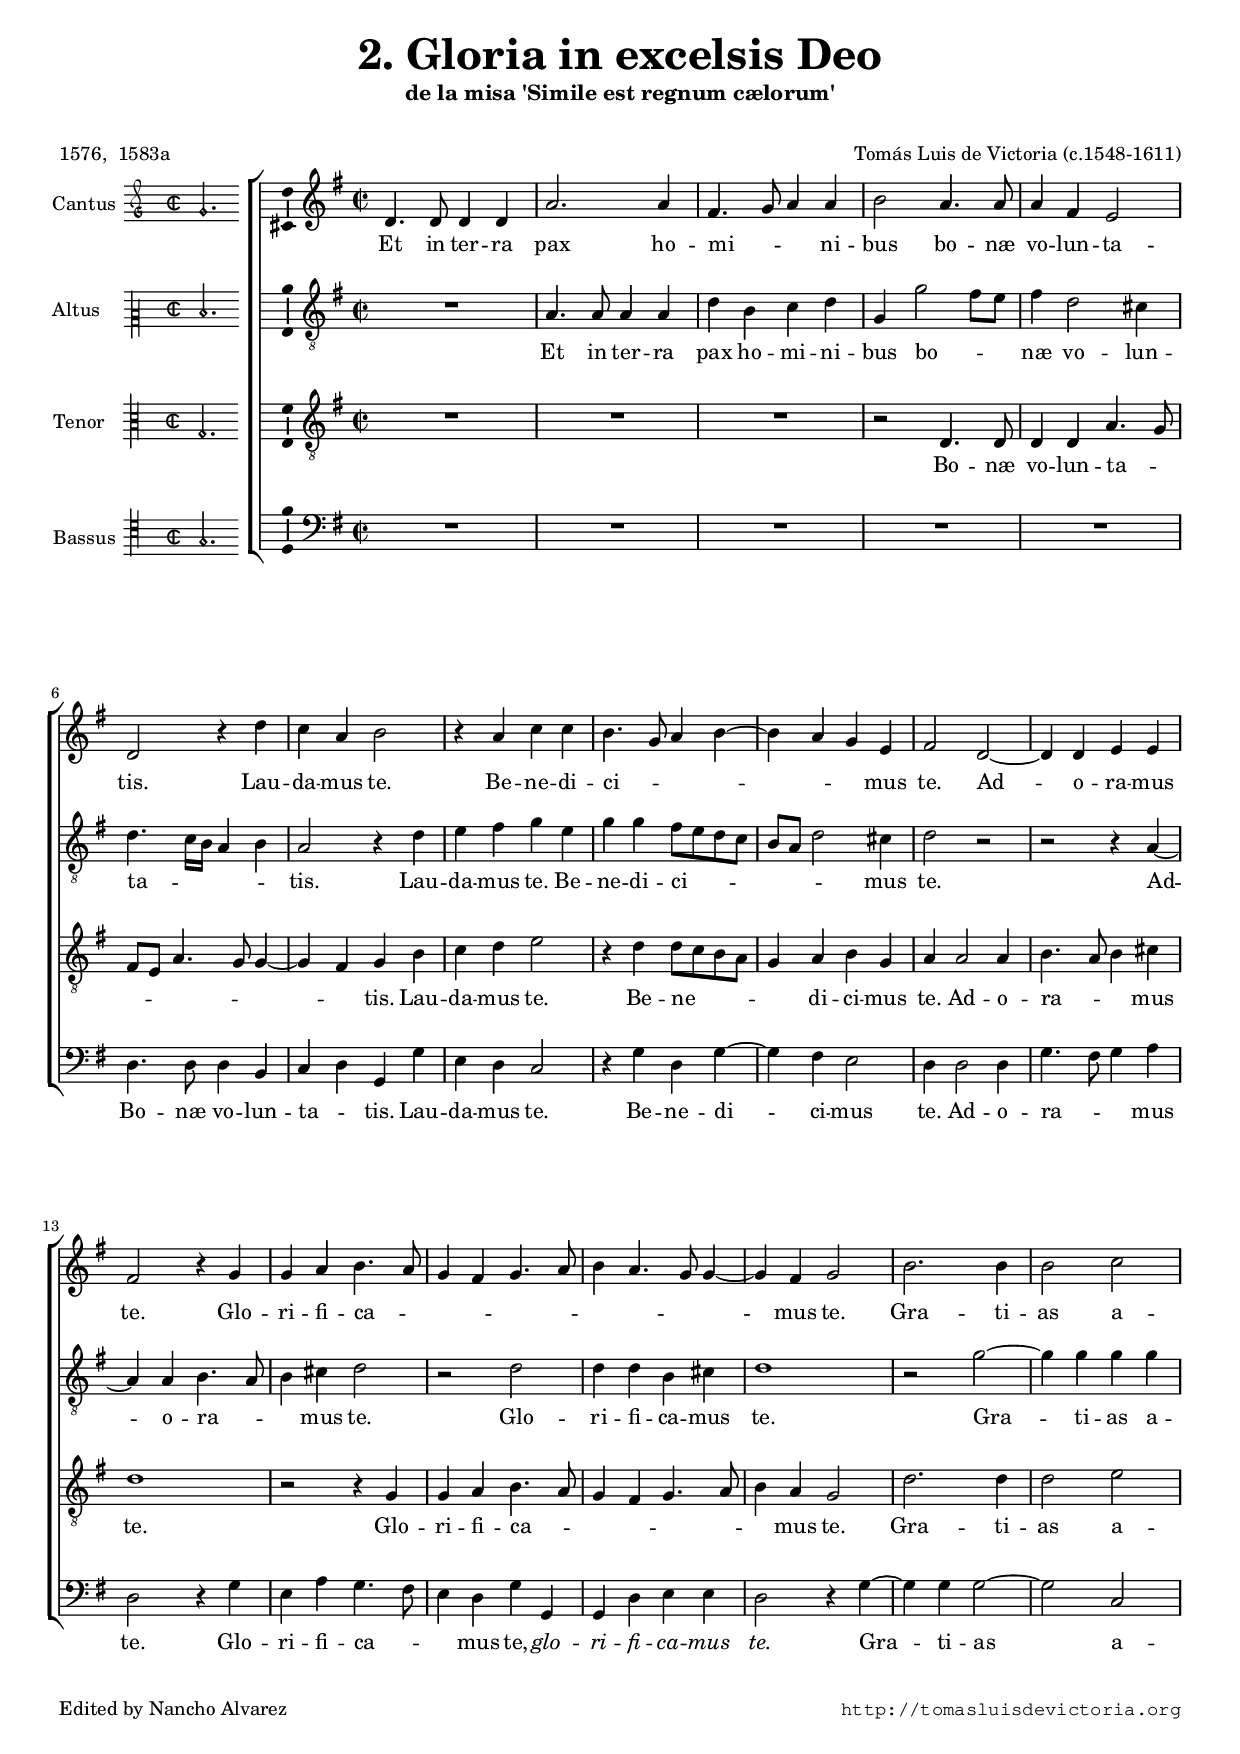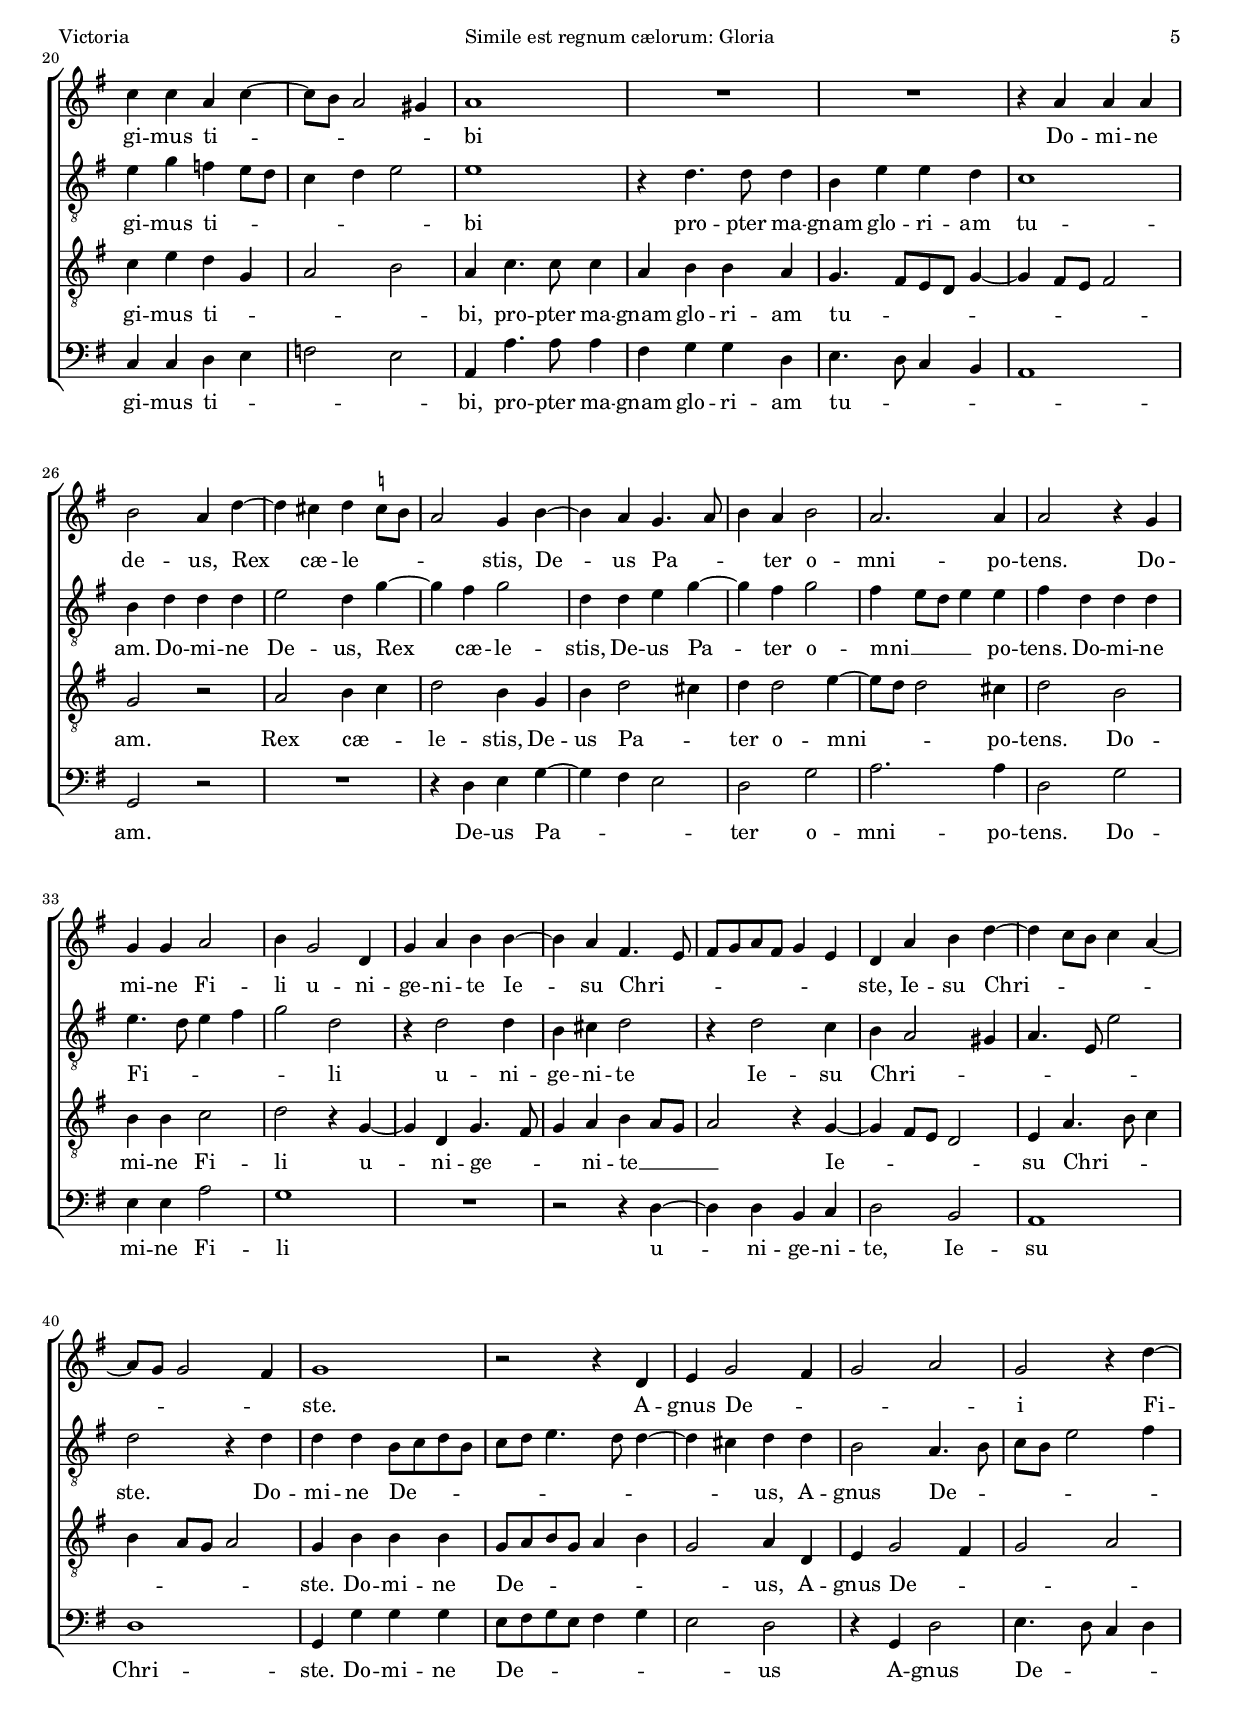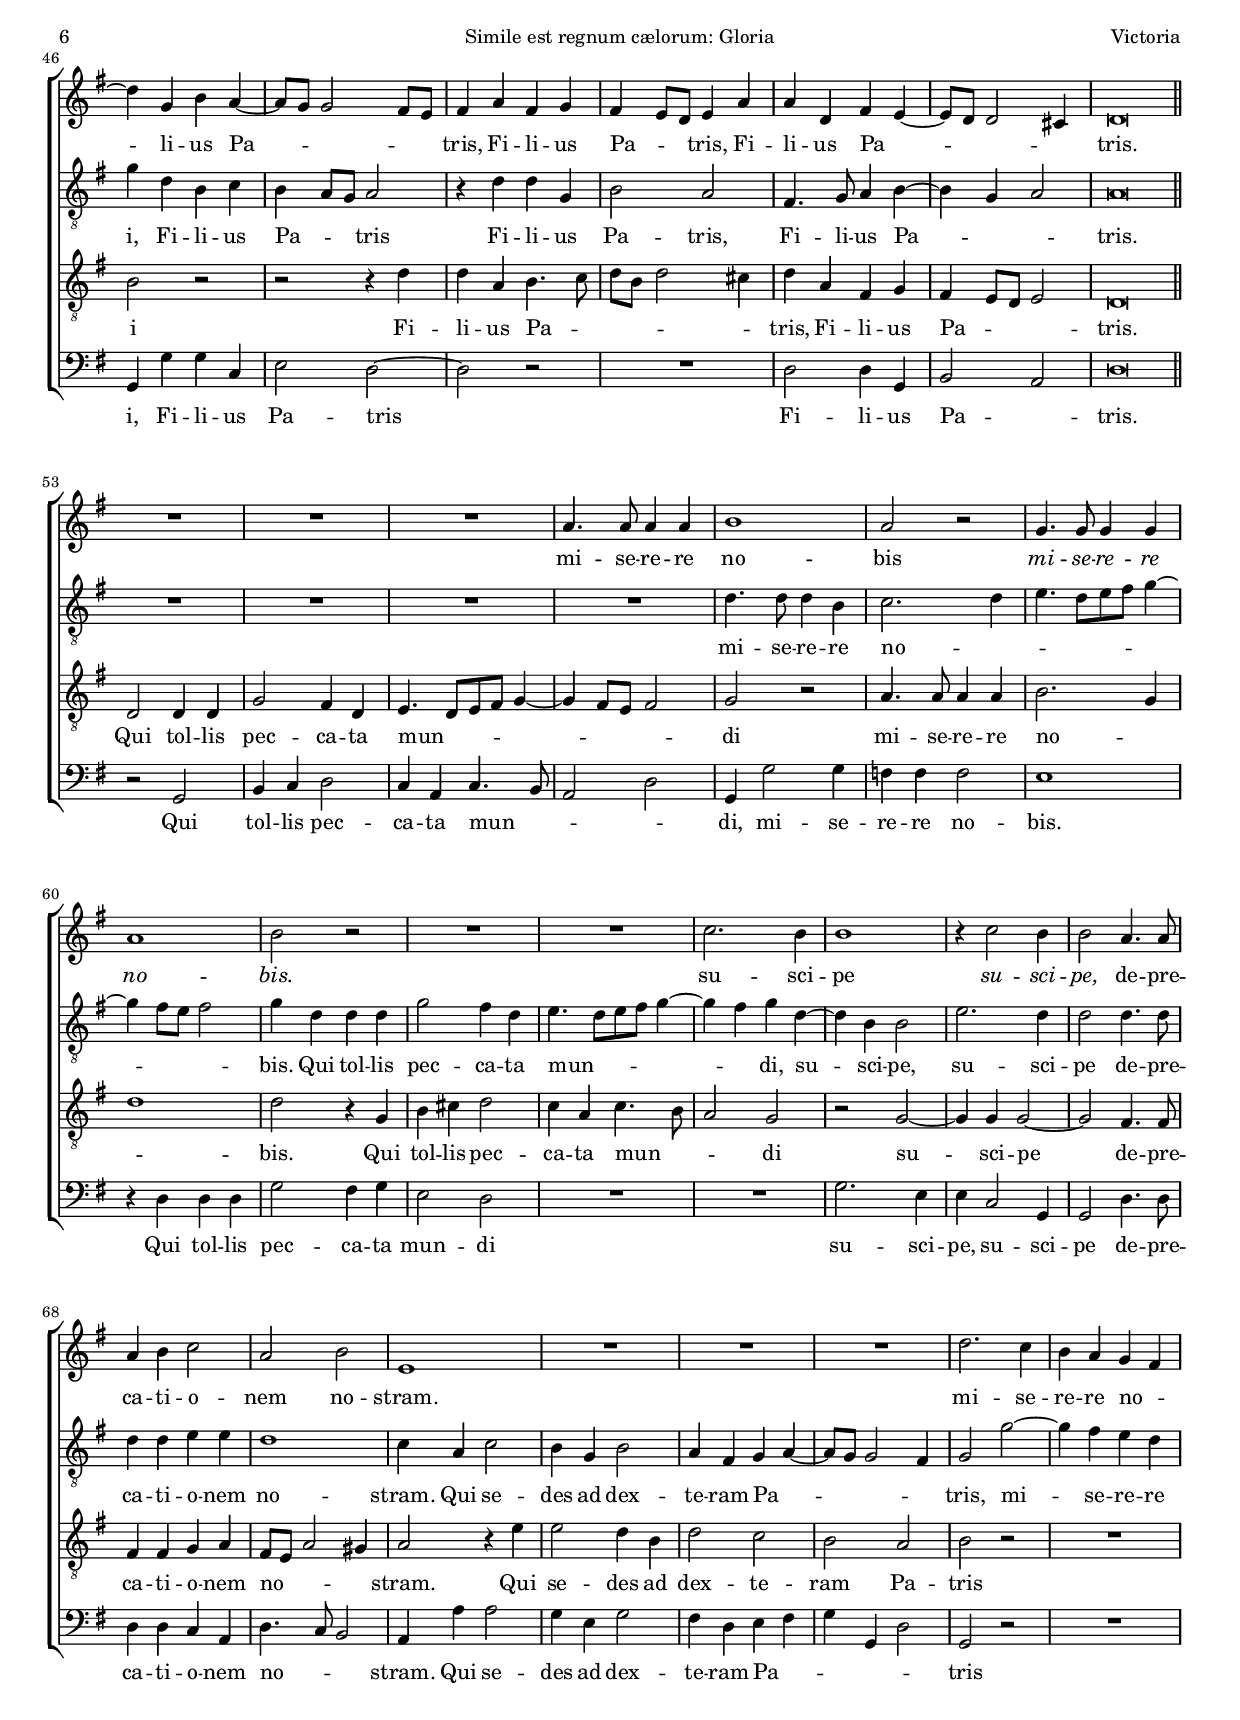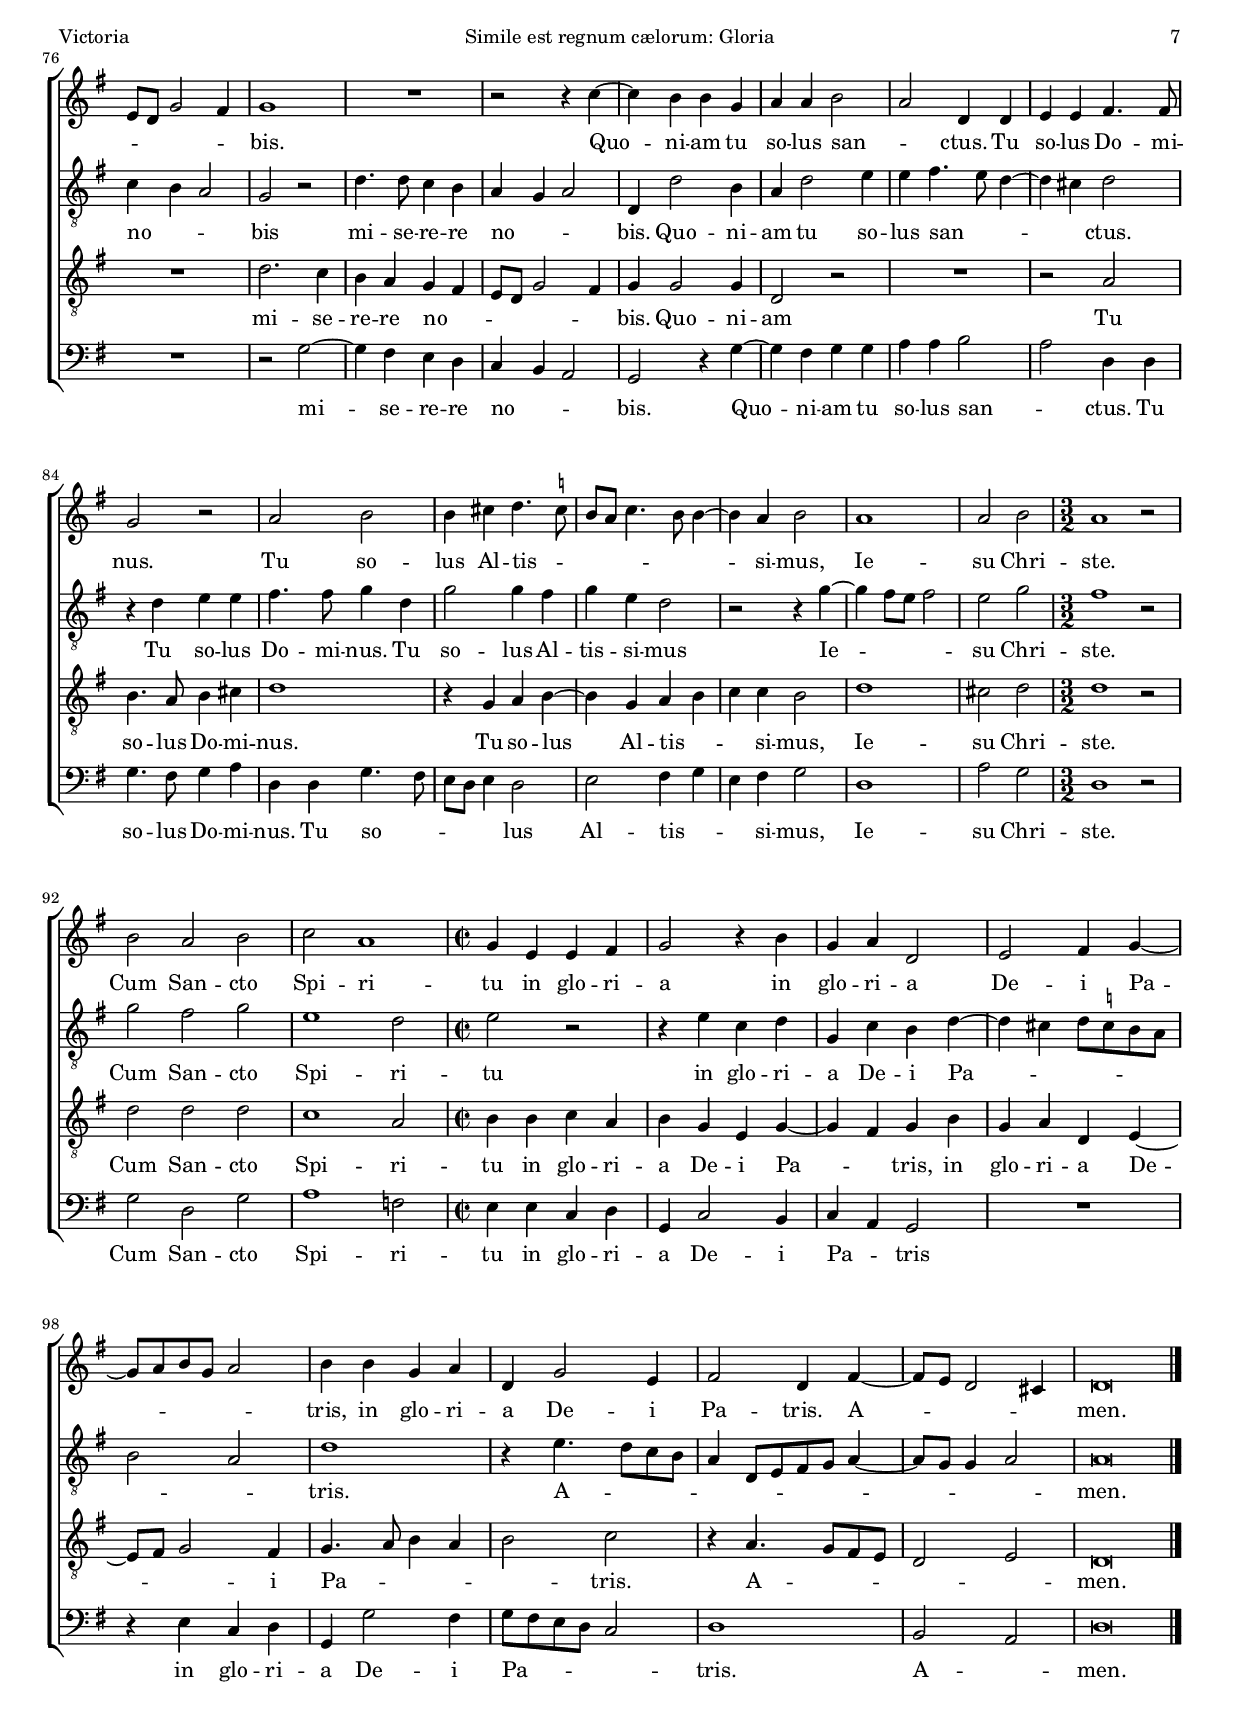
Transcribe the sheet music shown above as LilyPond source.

\version "2.18.0"

#(set-default-paper-size "a4")
#(set-global-staff-size 16.6)
#(ly:set-option 'point-and-click #f)
%mobile -s15.5 -i3.1

ss=\once \set suggestAccidentals = ##t
cresc=\markup{\italic "cresc."}
dim=\markup{\italic "dim."}
rit=\markup{\italic "rit."}
italicas=\override LyricText.font-shape = #'italic
rectas=\override LyricText.font-shape = #'upright
incipitwidth=20

htitle="Simile est regnum cælorum: Gloria"
hcomposer="Victoria"

\header {
	title=\markup{\larger \larger \larger "2. Gloria in excelsis Deo" }
	subtitle="de la misa 'Simile est regnum cælorum'"
	subsubtitle="  "
	composer="Tomás Luis de Victoria (c.1548-1611)"
        pdfauthor=\composer
	poet="1576,  1583a"
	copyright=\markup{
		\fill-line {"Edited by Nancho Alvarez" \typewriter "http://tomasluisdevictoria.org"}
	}
	%tagline=""
}

global={\key c \major \time 2/2 \skip 1*52 \bar "||" \break
		\skip 1*38 \time 3/2 \skip 2*3 \break \skip 2*6  \time 2/2
		\skip 1*10 \bar "|."
}

cantus={
	g'4. g'8 g'4 g' |
	d''2. d''4 |
	b'4. c''8 d''4 d'' |
	e''2 d''4. d''8 |
%5
	d''4 b' a'2 |
	g' r4 g'' |
	f'' d'' e''2 |
	r4 d'' f'' f'' |
	e''4. c''8 d''4 e'' ~ |
%10
	e'' d'' c'' a' |
	b'2 g' ~ |
	g'4 g' a' a' |
	b'2 r4 c'' |
	c'' d'' e''4. d''8 |
%15
	c''4 b' c''4. d''8 |
	e''4 d''4. c''8 c''4 ~ |
	c'' b' c''2 |
	e''2. e''4 |
	e''2 f'' |
%20
	f''4 f'' d'' f'' ~ |
	f''8 e'' d''2 cis''4 |
	d''1 |
	R1*4/4 |
	R1*4/4 |
%25
	r4 d'' d'' d'' |
	e''2 d''4 g'' ~ |
	g'' fis'' g'' \ss f''8 e'' |
	d''2 c''4 e'' ~ |
	e'' d'' c''4. d''8 |
%30
	e''4 d'' e''2 |
	d''2. d''4 |
	d''2 r4 c'' |
	c'' c'' d''2 |
	e''4 c''2 g'4 |
%35
	c'' d'' e'' e'' ~ |
	e'' d'' b'4. a'8 |
	b' c'' d'' b' c''4 a' |
	g' d'' e'' g'' ~ |
	g'' f''8 e'' f''4 d'' ~ |
%40
	d''8 c'' c''2 b'4 |
	c''1 |
	r2 r4 g' |
	a' c''2 b'4 |
	c''2 d'' |
%45
	c'' r4 g'' ~ |
	g'' c'' e'' d'' ~ |
	d''8 c'' c''2 b'8 a' |
	b'4 d'' b' c'' |
	b' a'8 g' a'4 d'' |
%50
	d'' g' b' a' ~ |
	a'8 g' g'2 fis'4 |
	g'\breve*1/2
	R1*4/4 |
	R1*4/4 |
%55
	R1*4/4 |
	d''4. d''8 d''4 d'' |
	e''1 |
	d''2 r |
	c''4. c''8 c''4 c'' |
%60
	d''1 |
	e''2 r |
	R1*4/4 |
	R1*4/4 |
	f''2. e''4 |
%65
	e''1 |
	r4 f''2 e''4 |
	e''2 d''4. d''8 |
	d''4 e'' f''2 |
	d'' e'' |
%70
	a'1 |
	R1*4/4 |
	R1*4/4 |
	R1*4/4 |
	g''2. f''4 |
%75
	e'' d'' c'' b' |
	a'8 g' c''2 b'4 |
	c''1 |
	R1*4/4 |
	r2 r4 f'' ~ |
%80
	f'' e'' e'' c'' |
	d'' d'' e''2 |
	d'' g'4 g' |
	a' a' b'4. b'8 |
	c''2 r |
%85
	d'' e'' |
	e''4 fis'' g''4. \ss f''8 |
	e'' d'' f''4. e''8 e''4 ~ |
	e'' d'' e''2 |
	d''1 |
%90
	d''2 e'' |
	d''1 r2 |
	e'' d'' e'' |
	f'' d''1 |
	c''4 a' a' b' |
%95
	c''2 r4 e'' |
	c'' d'' g'2 |
	a' b'4 c'' ~ |
	c''8 d'' e'' c'' d''2 |
	e''4 e'' c'' d'' |
%100
	g' c''2 a'4 |
	b'2 g'4 b' ~ |
	b'8 a' g'2 fis'4 |
	g'\breve*1/2
}

altus={
	R1*4/4 |
	d'4. d'8 d'4 d' |
	g' e' f' g' |
	c' c''2 b'8 a' |
%5
	b'4 g'2 fis'4 |
	g'4. f'16 e' d'4 e' |
	d'2 r4 g' |
	a' b' c'' a' |
	c'' c'' b'8 a' g' f' |
%10
	e' d' g'2 fis'4 |
	g'2 r |
	r r4 d' ~ |
	d' d' e'4. d'8 |
	e'4 fis' g'2 |
%15
	r g' |
	g'4 g' e' fis' |
	g'1 |
	r2 c'' ~ |
	c''4 c'' c'' c'' |
%20
	a' c'' bes' a'8 g' |
	f'4 g' a'2 |
	a'1 |
	r4 g'4. g'8 g'4 |
	e' a' a' g' |
%25
	f'1 |
	e'4 g' g' g' |
	a'2 g'4 c'' ~ |
	c'' b' c''2 |
	g'4 g' a' c'' ~ |
%30
	c'' b' c''2 |
	b'4 a'8 g' a'4 a' |
	b' g' g' g' |
	a'4. g'8 a'4 b' |
	c''2 g' |
%35
	r4 g'2 g'4 |
	e' fis' g'2 |
	r4 g'2 f'4 |
	e' d'2 cis'4 |
	d'4. a8 a'2 |
%40
	g' r4 g' |
	g' g' e'8 f' g' e' |
	f' g' a'4. g'8 g'4 ~ |
	g' fis' g' g' |
	e'2 d'4. e'8 |
%45
	f' e' a'2 b'4 |
	c'' g' e' f' |
	e' d'8 c' d'2 |
	r4 g' g' c' |
	e'2 d' |
%50
	b4. c'8 d'4 e' ~ |
	e' c' d'2 |
	d'\breve*1/2
	R1*4/4 |
	R1*4/4 |
%55
	R1*4/4 |
	R1*4/4 |
	g'4. g'8 g'4 e' |
	f'2. g'4 |
	a'4.  g'8[ a' b'] c''4 ~ |
%60
	c'' b'8 a' b'2 |
	c''4 g' g' g' |
	c''2 b'4 g' |
	a'4.  g'8[ a' b'] c''4 ~ |
	c'' b' c'' g' ~ |
%65
	g' e' e'2 |
	a'2. g'4 |
	g'2 g'4. g'8 |
	g'4 g' a' a' |
	g'1 |
%70
	f'4 d' f'2 |
	e'4 c' e'2 |
	d'4 b c' d' ~ |
	d'8 c' c'2 b4 |
	c'2 c'' ~ |
%75
	c''4 b' a' g' |
	f' e' d'2 |
	c' r |
	g'4. g'8 f'4 e' |
	d' c' d'2 |
%80
	g4 g'2 e'4 |
	d' g'2 a'4 |
	a' b'4. a'8 g'4 ~ |
	g' fis' g'2 |
	r4 g' a' a' |
%85
	b'4. b'8 c''4 g' |
	c''2 c''4 b' |
	c'' a' g'2 |
	r r4 c'' ~ |
	c'' b'8 a' b'2 |
%90
	a' c'' |
	b'1 r2 |
	c'' b' c'' |
	a'1 g'2 |
	a' r |
%95
	r4 a' f' g' |
	c' f' e' g' ~ |
	g' fis' g'8 \ss f' e' d' |
	e'2 d' |
	g'1 |
%100
	r4 a'4. g'8 f' e' |
	d'4  g8[ a b c'] d'4 ~ |
	d'8 c' c'4 d'2 |
	d'\breve*1/2
}

tenor={
	R1*4/4 |
	R1*4/4 |
	R1*4/4 |
	r2 g4. g8 |
%5
	g4 g d'4. c'8 |
	b a d'4. c'8 c'4 ~ |
	c' b c' e' |
	f' g' a'2 |
	r4 g' g'8 f' e' d' |
%10
	c'4 d' e' c' |
	d' d'2 d'4 |
	e'4. d'8 e'4 fis' |
	g'1 |
	r2 r4 c' |
%15
	c' d' e'4. d'8 |
	c'4 b c'4. d'8 |
	e'4 d' c'2 |
	g'2. g'4 |
	g'2 a' |
%20
	f'4 a' g' c' |
	d'2 e' |
	d'4 f'4. f'8 f'4 |
	d' e' e' d' |
	c'4.  b8[ a g] c'4 ~ |
%25
	c' b8 a b2 |
	c' r |
	d' e'4 f' |
	g'2 e'4 c' |
	e' g'2 fis'4 |
%30
	g' g'2 a'4 ~ |
	a'8 g' g'2 fis'4 |
	g'2 e' |
	e'4 e' f'2 |
	g' r4 c' ~ |
%35
	c' g c'4. b8 |
	c'4 d' e' d'8 c' |
	d'2 r4 c' ~ |
	c' b8 a g2 |
	a4 d'4. e'8 f'4 |
%40
	e' d'8 c' d'2 |
	c'4 e' e' e' |
	c'8 d' e' c' d'4 e' |
	c'2 d'4 g |
	a c'2 b4 |
%45
	c'2 d' |
	e' r |
	r r4 g' |
	g' d' e'4. f'8 |
	g' e' g'2 fis'4 |
%50
	g' d' b c' |
	b a8 g a2 |
	g\breve*1/2
	g2 g4 g |
	c'2 b4 g |
%55
	a4.  g8[ a b] c'4 ~ |
	c' b8 a b2 |
	c' r |
	d'4. d'8 d'4 d' |
	e'2. c'4 |
%60
	g'1 |
	g'2 r4 c' |
	e' fis' g'2 |
	f'4 d' f'4. e'8 |
	d'2 c' |
%65
	r c' ~ |
	c'4 c' c'2 ~ |
	c' b4. b8 |
	b4 b c' d' |
	b8 a d'2 cis'4 |
%70
	d'2 r4 a' |
	a'2 g'4 e' |
	g'2 f' |
	e' d' |
	e' r |
%75
	R1*4/4 |
	R1*4/4 |
	g'2. f'4 |
	e' d' c' b |
	a8 g c'2 b4 |
%80
	c' c'2 c'4 |
	g2 r |
	R1*4/4 |
	r2 d' |
	e'4. d'8 e'4 fis' |
%85
	g'1 |
	r4 c' d' e' ~ |
	e' c' d' e' |
	f' f' e'2 |
	g'1 |
%90
	fis'2 g' |
	g'1 r2 |
	g' g' g' |
	f'1 d'2 |
	e'4 e' f' d' |
%95
	e' c' a c' ~ |
	c' b c' e' |
	c' d' g a ~ |
	a8 b c'2 b4 |
	c'4. d'8 e'4 d' |
%100
	e'2 f' |
	r4 d'4. c'8 b a |
	g2 a |
	g\breve*1/2
}

bassus={
	R1*4/4 |
	R1*4/4 |
	R1*4/4 |
	R1*4/4 |
%5
	R1*4/4 |
	g4. g8 g4 e |
	f g c c' |
	a g f2 |
	r4 c' g c' ~ |
%10
	c' b a2 |
	g4 g2 g4 |
	c'4. b8 c'4 d' |
	g2 r4 c' |
	a d' c'4. b8 |
%15
	a4 g c' c |
	c g a a |
	g2 r4 c' ~ |
	c' c' c'2 ~ |
	c' f |
%20
	f4 f g a |
	bes2 a |
	d4 d'4. d'8 d'4 |
	b c' c' g |
	a4. g8 f4 e |
%25
	d1 |
	c2 r |
	R1*4/4 |
	r4 g a c' ~ |
	c' b a2 |
%30
	g c' |
	d'2. d'4 |
	g2 c' |
	a4 a d'2 |
	c'1 |
%35
	R1*4/4 |
	r2 r4 g ~ |
	g g e f |
	g2 e |
	d1 |
%40
	g |
	c4 c' c' c' |
	a8 b c' a b4 c' |
	a2 g |
	r4 c g2 |
%45
	a4. g8 f4 g |
	c c' c' f |
	a2 g ~ |
	g r |
	R1*4/4 |
%50
	g2 g4 c |
	e2 d |
	g\breve*1/2
	r2 c |
	e4 f g2 |
%55
	f4 d f4. e8 |
	d2 g |
	c4 c'2 c'4 |
	bes bes bes2 |
	a1 |
%60
	r4 g g g |
	c'2 b4 c' |
	a2 g |
	R1*4/4 |
	R1*4/4 |
%65
	c'2. a4 |
	a f2 c4 |
	c2 g4. g8 |
	g4 g f d |
	g4. f8 e2 |
%70
	d4 d' d'2 |
	c'4 a c'2 |
	b4 g a b |
	c' c g2 |
	c r |
%75
	R1*4/4 |
	R1*4/4 |
	r2 c' ~ |
	c'4 b a g |
	f e d2 |
%80
	c r4 c' ~ |
	c' b c' c' |
	d' d' e'2 |
	d' g4 g |
	c'4. b8 c'4 d' |
%85
	g g c'4. b8 |
	a g a4 g2 |
	a b4 c' |
	a b c'2 |
	g1 |
%90
	d'2 c' |
	g1 r2 |
	c' g c' |
	d'1 bes2 |
	a4 a f g |
%95
	c f2 e4 |
	f d c2 |
	R1*4/4 |
	r4 a f g |
	c c'2 b4 |
%100
	c'8 b a g f2 |
	g1 |
	e2 d |
	g\breve*1/2
}

textocantus=\lyricmode{
Et in ter -- ra pax ho -- mi -- _ _ ni -- bus bo -- næ vo -- lun -- ta -- tis.
Lau -- da -- mus te.
Be -- ne -- di -- ci -- _ _ _ _ _ _ mus te.
Ad -- _ o -- ra -- mus te.
Glo -- ri -- fi -- ca -- _ _ _ _ _ _ _ _ _ _ mus te.
Gra -- ti -- as a -- gi -- mus ti -- _ _ _ _ _ bi
Do -- mi -- ne de -- us,
Rex _ cæ -- le -- _ _ _ stis,
De -- _ us Pa -- _ _ ter o -- mni -- po -- tens.
Do -- mi -- ne Fi -- li u -- ni -- ge -- ni -- te Ie -- _ su Chri -- _ _ _ _ _ _ _ ste,
Ie -- su Chri -- _ _ _ _ _ _ _ _ _ ste.
A -- gnus De -- _ _ _ i
Fi -- _ li -- us Pa -- _ _ _ _ _ tris,
Fi -- li -- us Pa -- _ _ tris, Fi -- li -- us Pa -- _ _ _ _ _ tris.
mi -- se -- re -- re no -- bis
\italicas
mi -- se -- re -- re no -- bis.
\rectas
su -- sci -- pe
\italicas
su -- sci -- pe,
\rectas
de -- pre -- ca -- ti -- o -- nem no -- stram.
mi -- se -- re -- re no -- _ _ _ _ _ bis.
Quo -- _ ni -- am tu so -- lus san -- _ ctus.
Tu so -- lus Do -- mi -- nus.
Tu so -- lus Al -- tis -- _ _ _ _ _ _ _ si -- mus,
Ie -- su Chri -- ste.
Cum San -- cto Spi -- ri -- tu in glo -- ri -- a
in glo -- ri -- a De -- i Pa -- _ _ _ _ _ tris,
in glo -- ri -- a De -- i Pa -- tris.
A -- _ _ _ _ men.
}

textoaltus=\lyricmode{
Et in ter -- ra pax ho -- mi -- ni -- bus bo -- _ _ næ vo -- lun -- ta -- _ _ _ _ tis.
Lau -- da -- mus te.
Be -- ne -- di -- ci -- _ _ _ _ _ _ mus te.
Ad -- _ o -- ra -- _ _ mus te.
Glo -- ri -- fi -- ca -- mus te.
Gra -- _ ti -- as a -- gi -- mus ti -- _ _ _ _ _ bi
pro -- pter ma -- gnam glo -- ri -- am tu -- am.
Do -- mi -- ne De -- us,
Rex _ cæ -- le -- stis,
De -- us Pa -- _ ter o -- mni __ _ _ _ po -- tens.
Do -- mi -- ne Fi -- _ _ _ _ li
u -- ni -- ge -- ni -- te Ie -- su Chri -- _ _ _ _ _ ste.
Do -- mi -- ne De -- _ _ _ _ _ _ _ _ _ _ us,
A -- gnus De -- _ _ _ _ _ i,
Fi -- li -- us Pa -- _ _ tris
Fi -- li -- us Pa -- tris,
Fi -- li -- us Pa -- _ _ _ tris.
mi -- se -- re -- re no -- _ _ _ _ _ _ _ _ _ _ bis.
Qui tol -- lis pec -- ca -- ta mun -- _ _ _ _ _ _ di,
su -- _ sci -- pe,
su -- sci -- pe de -- pre -- ca -- ti -- o -- nem no -- stram.
Qui se -- des ad dex -- te -- ram Pa -- _ _ _ _ _ tris,
mi -- _ se -- re -- re no -- _ _ bis
mi -- se -- re -- re no -- _ _ bis.
Quo -- ni -- am tu so -- lus san -- _ _ _ _ ctus.
Tu so -- lus Do -- mi -- nus. Tu so -- lus Al -- tis -- si -- mus
Ie -- _ _ _ _ su
Chri -- ste.
Cum San -- cto Spi -- ri -- tu 
in glo -- ri -- a De -- i Pa -- _ _ _ _ _ _ _ _ tris.
A -- _ _ _ _ _ _ _ _ _ _ _ _ _ men.
}

textotenor=\lyricmode{
Bo -- næ vo -- lun -- ta -- _ _ _ _ _ _ _ _ tis.
Lau -- da -- mus te.
Be -- ne -- _ _ _ _ di -- ci -- mus te.
Ad -- o -- ra -- _ _ mus te.
Glo -- ri -- fi -- ca -- _ _ _ _ _ _ mus te.
Gra -- ti -- as a -- gi -- mus ti -- _ _ _ bi, 
pro -- pter ma -- gnam glo -- ri -- am tu -- _ _ _ _ _ _ _ _ am.
Rex cæ -- _ le -- stis,
De -- us Pa -- _ ter o -- mni -- _ _ _ po -- tens.
Do -- mi -- ne Fi -- li u -- _ ni -- ge -- _ _ ni -- te __ _ _ _ 
Ie -- _ _ _ _ su Chri -- _ _ _ _ _ _ ste.
Do -- mi -- ne De -- _ _ _ _ _ _ us,
A -- gnus De -- _ _ _ i
Fi -- li -- us Pa -- _ _ _ _ _ tris,
Fi -- li -- us Pa -- _ _ _ tris.
Qui tol -- lis pec -- ca -- ta mun -- _ _ _ _ _ _ _ _ di
mi -- se -- re -- re no -- _ _ bis.
Qui tol -- lis pec -- ca -- ta mun -- _ _ di
su -- _ sci -- pe _
de -- pre -- ca -- ti -- o -- nem no -- _ _ _ stram.
Qui se -- des ad dex -- te -- ram Pa -- tris
mi -- se -- re -- re no -- _ _ _ _ _ bis.
Quo -- ni -- am
Tu so -- lus Do -- mi -- nus.
Tu so -- lus _ Al -- tis -- _ _ si -- mus,
Ie -- su Chri -- ste.
Cum San -- cto Spi -- ri -- tu in glo -- ri -- a De -- i Pa -- _ _ tris,
in glo -- ri -- a De -- _ _ _ i
Pa -- _ _ _ _ tris.
A -- _ _ _ _ _ men.
}

textobassus=\lyricmode{
Bo -- næ vo -- lun -- ta -- _ tis.
Lau -- da -- mus te.
Be -- ne -- di -- _ ci -- mus te.
Ad -- o -- ra -- _ _ mus te.
Glo -- ri -- fi -- ca -- _ _ mus te,
\italicas
glo -- ri -- fi -- ca -- mus te.
\rectas
Gra -- _ ti -- as _ a -- gi -- mus ti -- _ _ _ bi,
pro -- pter ma -- gnam glo -- ri -- am
tu -- _ _ _ _ am.
De -- us Pa -- _ _ _ ter o -- mni -- po --  tens.
Do -- mi -- ne Fi -- li
u -- _ ni -- ge -- ni -- te,
Ie -- su Chri -- ste. 
Do -- mi -- ne De -- _ _ _ _ _ _ us
A -- gnus De -- _ _ _ i,
Fi -- li -- us Pa -- tris _
Fi -- li -- us Pa -- _ tris.
Qui tol -- lis pec -- ca -- ta mun -- _ _ _ di,
mi -- se -- re -- re no -- bis.
Qui tol -- lis pec -- ca -- ta mun -- di
su -- sci -- pe, su -- sci -- pe de -- pre -- ca -- ti -- o -- nem no -- _ _ stram.
Qui se -- des ad dex -- te -- ram Pa -- _  _ _ _ tris
mi -- _ se -- re -- re no -- _ _ bis.
Quo -- _ ni -- am tu so -- lus san -- _ ctus.
Tu so --  lus Do -- mi -- nus.
Tu so -- _ _ _ _ lus Al -- tis -- _ _ si -- mus,
Ie -- su Chri -- ste.
Cum San -- cto Spi -- ri --   tu in glo -- ri -- a De -- i Pa -- _ tris
in glo -- ri -- a De -- i Pa -- _ _ _ _ tris.
A -- _ men.
}


incipitcantus=\markup{
        \score{
                { 
                \set Staff.instrumentName="Cantus "
                \override NoteHead.style = #'neomensural
                \override Staff.TimeSignature.style = #'neomensural
                \cadenzaOn 
                \clef "petrucci-g"
                \key c \major
                \time 2/2
                g'2.
                } 

        \layout { line-width=\incipitwidth indent = 0 }
        }
}

incipitaltus=\markup{
        \score{
                { 
                \set Staff.instrumentName="Altus    "
                \override NoteHead.style = #'neomensural 
                \override Staff.TimeSignature.style = #'neomensural
                \cadenzaOn 
                \clef "petrucci-c2"
                \key c \major
                \time 2/2
                d'2.
                } 
        \layout { line-width=\incipitwidth indent = 0 }
        }
}


incipittenor=\markup{
        \score{
                { 
                \set Staff.instrumentName="Tenor   "
                \override NoteHead.style = #'neomensural 
                \override Staff.TimeSignature.style = #'neomensural
                \cadenzaOn
                \clef "petrucci-c3"
                \key c \major
                \time 2/2
                g2.
                } 
        \layout { line-width=\incipitwidth indent=0 }
        }
}

incipitbassus=\markup{
        \score{
                { 
                \set Staff.instrumentName="Bassus "
                \override NoteHead.style = #'neomensural
                \override Staff.TimeSignature.style = #'neomensural
                \cadenzaOn 
                \clef "petrucci-c4"
                \key c \major
                \time 2/2
                g2.
                } 
        \layout { line-width=\incipitwidth indent = 0 }
        }
}

\score {\transpose c' g{
\new ChoirStaff<<

        \new Staff <<\global
        \new Voice="v1" {
                \set Staff.instrumentName=\incipitcantus
                \clef "treble"
                \cantus }
        \new Lyrics \lyricsto "v1" {\textocantus }
        >>

        \new Staff <<\global
        \new Voice="v2" {
                \set Staff.instrumentName=\incipitaltus
                \clef "G_8"
                \altus }
        \new Lyrics \lyricsto "v2" {\textoaltus }
        >>
        
        \new Staff <<\global
        \new Voice="v3" {
                \set Staff.instrumentName=\incipittenor
                \clef "G_8"
                \tenor }
        \new Lyrics \lyricsto "v3" {\textotenor }
        >>

        \new Staff <<\global
        \new Voice="v4" {
                \set Staff.instrumentName=\incipitbassus
                \clef "bass"
                \bassus }
        \new Lyrics \lyricsto "v4" {\textobassus }
        >>
        
>>

        } % transpose

\layout{ 
	\context {\Lyrics 
		\override VerticalAxisGroup.staff-affinity = #UP
		\override VerticalAxisGroup.nonstaff-relatedstaff-spacing =
			#'((basic-distance . 0) (minimum-distance . 0) (padding . 1))
		\override LyricText.font-size = #1.2
		\override LyricHyphen.minimum-distance = #0.5
	}
	\context {\Score 
		tempoHideNote = ##t
		\override BarNumber.padding = #2 
	}
	\context {\Voice 
		melismaBusyProperties = #'()
		%autoBeaming = ##f
	}
	\context {\Staff 
                %\RemoveEmptyStaves
                %\override VerticalAxisGroup.remove-first = ##t
		\override VerticalAxisGroup.staff-staff-spacing =
			#'((basic-distance . 11) (minimum-distance . 0) (padding . 1))
		\consists Ambitus_engraver 
		\override LigatureBracket.padding = #1
	}
}

%\midi { \mtempo }

}


\paper{
	evenHeaderMarkup=\markup  \fill-line { \fromproperty #'page:page-number-string \htitle \hcomposer }
	oddHeaderMarkup= \markup  \fill-line { \on-the-fly #not-first-page \hcomposer \on-the-fly #not-first-page \htitle \on-the-fly #not-first-page \fromproperty #'page:page-number-string }
	%system-count=20
	%page-count = 1
        %systems-per-page = 4
	ragged-last-bottom = ##f
	indent=3.4\cm
	system-system-spacing =
	#'((basic-distance . 20) (minimum-distance . 0) (padding . 5))
	top-system-spacing = % header
	#'((basic-distance . 9) (minimum-distance . 0) (padding . 0))
	last-bottom-spacing = % footer
	#'((basic-distance . 12) (minimum-distance . 0) (padding . 0))


first-page-number=4
oddHeaderMarkup=\markup \fill-line {\hcomposer \htitle \fromproperty #'page:page-number-string }
evenHeaderMarkup=\markup \fill-line {\on-the-fly #not-first-page \fromproperty #'page:page-number-string \on-the-fly #not-first-page \htitle \on-the-fly #not-first-page \hcomposer }
}